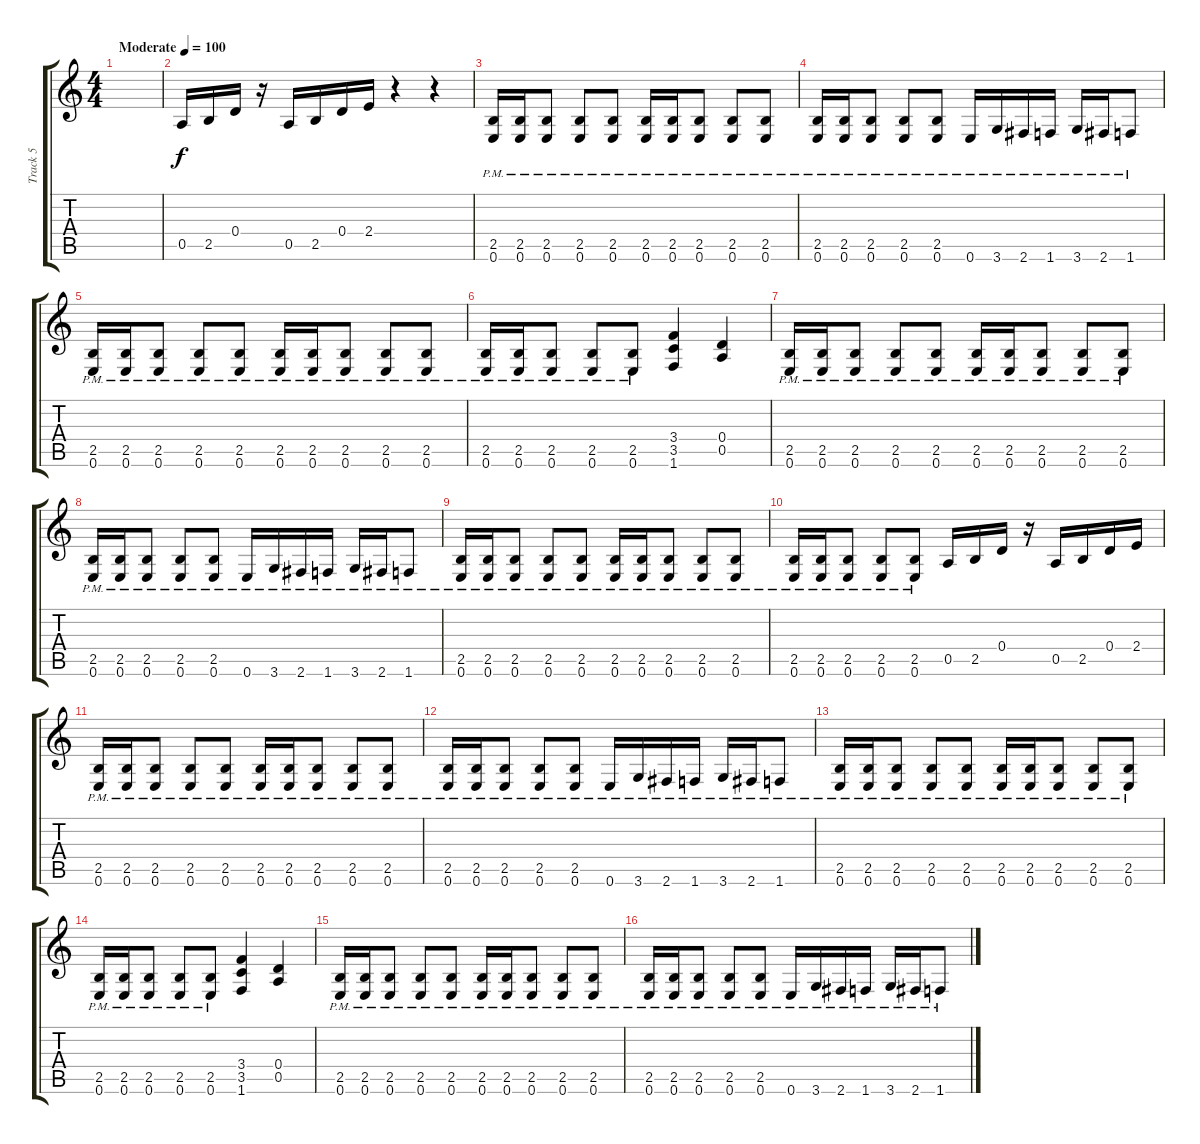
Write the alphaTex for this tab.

\track ("Track 5" "Track 5") {instrument overdrivenguitar}
\staff {score tabs}
\tuning (E4 B3 G3 D3 A2 E2) {hide}
\ts (4 4)
\tempo (100 "Moderate")
\clef g2
\ks c
|
0.5.16 2.5.16 0.4.16 r.16 0.5.16 2.5.16 0.4.16 2.4.16 r.4 r.4 |
(2.5{pm} 0.6{pm}).16 (2.5{pm} 0.6{pm}).16 (2.5{pm} 0.6{pm}).8 (2.5{pm} 0.6{pm}).8 (2.5{pm} 0.6{pm}).8 (2.5{pm} 0.6{pm}).16 (2.5{pm} 0.6{pm}).16 (2.5{pm} 0.6{pm}).8 (2.5{pm} 0.6{pm}).8 (2.5{pm} 0.6{pm}).8 |
(2.5{pm} 0.6{pm}).16 (2.5{pm} 0.6{pm}).16 (2.5{pm} 0.6{pm}).8 (2.5{pm} 0.6{pm}).8 (2.5{pm} 0.6{pm}).8 0.6{pm}.16 3.6{pm}.16 2.6{pm}.16 1.6{pm}.16 3.6{pm}.16 2.6{pm}.16 1.6{pm}.8 |
(2.5{pm} 0.6{pm}).16 (2.5{pm} 0.6{pm}).16 (2.5{pm} 0.6{pm}).8 (2.5{pm} 0.6{pm}).8 (2.5{pm} 0.6{pm}).8 (2.5{pm} 0.6{pm}).16 (2.5{pm} 0.6{pm}).16 (2.5{pm} 0.6{pm}).8 (2.5{pm} 0.6{pm}).8 (2.5{pm} 0.6{pm}).8 |
(2.5{pm} 0.6{pm}).16 (2.5{pm} 0.6{pm}).16 (2.5{pm} 0.6{pm}).8 (2.5{pm} 0.6{pm}).8 (2.5{pm} 0.6{pm}).8 (3.4 3.5 1.6).4 (0.4 0.5).4 |
(2.5{pm} 0.6{pm}).16 (2.5{pm} 0.6{pm}).16 (2.5{pm} 0.6{pm}).8 (2.5{pm} 0.6{pm}).8 (2.5{pm} 0.6{pm}).8 (2.5{pm} 0.6{pm}).16 (2.5{pm} 0.6{pm}).16 (2.5{pm} 0.6{pm}).8 (2.5{pm} 0.6{pm}).8 (2.5{pm} 0.6{pm}).8 |
(2.5{pm} 0.6{pm}).16 (2.5{pm} 0.6{pm}).16 (2.5{pm} 0.6{pm}).8 (2.5{pm} 0.6{pm}).8 (2.5{pm} 0.6{pm}).8 0.6{pm}.16 3.6{pm}.16 2.6{pm}.16 1.6{pm}.16 3.6{pm}.16 2.6{pm}.16 1.6{pm}.8 |
(2.5{pm} 0.6{pm}).16 (2.5{pm} 0.6{pm}).16 (2.5{pm} 0.6{pm}).8 (2.5{pm} 0.6{pm}).8 (2.5{pm} 0.6{pm}).8 (2.5{pm} 0.6{pm}).16 (2.5{pm} 0.6{pm}).16 (2.5{pm} 0.6{pm}).8 (2.5{pm} 0.6{pm}).8 (2.5{pm} 0.6{pm}).8 |
(2.5{pm} 0.6{pm}).16 (2.5{pm} 0.6{pm}).16 (2.5{pm} 0.6{pm}).8 (2.5{pm} 0.6{pm}).8 (2.5{pm} 0.6{pm}).8 0.5.16 2.5.16 0.4.16 r.16 0.5.16 2.5.16 0.4.16 2.4.16 |
(2.5{pm} 0.6{pm}).16 (2.5{pm} 0.6{pm}).16 (2.5{pm} 0.6{pm}).8 (2.5{pm} 0.6{pm}).8 (2.5{pm} 0.6{pm}).8 (2.5{pm} 0.6{pm}).16 (2.5{pm} 0.6{pm}).16 (2.5{pm} 0.6{pm}).8 (2.5{pm} 0.6{pm}).8 (2.5{pm} 0.6{pm}).8 |
(2.5{pm} 0.6{pm}).16 (2.5{pm} 0.6{pm}).16 (2.5{pm} 0.6{pm}).8 (2.5{pm} 0.6{pm}).8 (2.5{pm} 0.6{pm}).8 0.6{pm}.16 3.6{pm}.16 2.6{pm}.16 1.6{pm}.16 3.6{pm}.16 2.6{pm}.16 1.6{pm}.8 |
(2.5{pm} 0.6{pm}).16 (2.5{pm} 0.6{pm}).16 (2.5{pm} 0.6{pm}).8 (2.5{pm} 0.6{pm}).8 (2.5{pm} 0.6{pm}).8 (2.5{pm} 0.6{pm}).16 (2.5{pm} 0.6{pm}).16 (2.5{pm} 0.6{pm}).8 (2.5{pm} 0.6{pm}).8 (2.5{pm} 0.6{pm}).8 |
(2.5{pm} 0.6{pm}).16 (2.5{pm} 0.6{pm}).16 (2.5{pm} 0.6{pm}).8 (2.5{pm} 0.6{pm}).8 (2.5{pm} 0.6{pm}).8 (3.4 3.5 1.6).4 (0.4 0.5).4 |
(2.5{pm} 0.6{pm}).16 (2.5{pm} 0.6{pm}).16 (2.5{pm} 0.6{pm}).8 (2.5{pm} 0.6{pm}).8 (2.5{pm} 0.6{pm}).8 (2.5{pm} 0.6{pm}).16 (2.5{pm} 0.6{pm}).16 (2.5{pm} 0.6{pm}).8 (2.5{pm} 0.6{pm}).8 (2.5{pm} 0.6{pm}).8 |
(2.5{pm} 0.6{pm}).16 (2.5{pm} 0.6{pm}).16 (2.5{pm} 0.6{pm}).8 (2.5{pm} 0.6{pm}).8 (2.5{pm} 0.6{pm}).8 0.6{pm}.16 3.6{pm}.16 2.6{pm}.16 1.6{pm}.16 3.6{pm}.16 2.6{pm}.16 1.6{pm}.8
